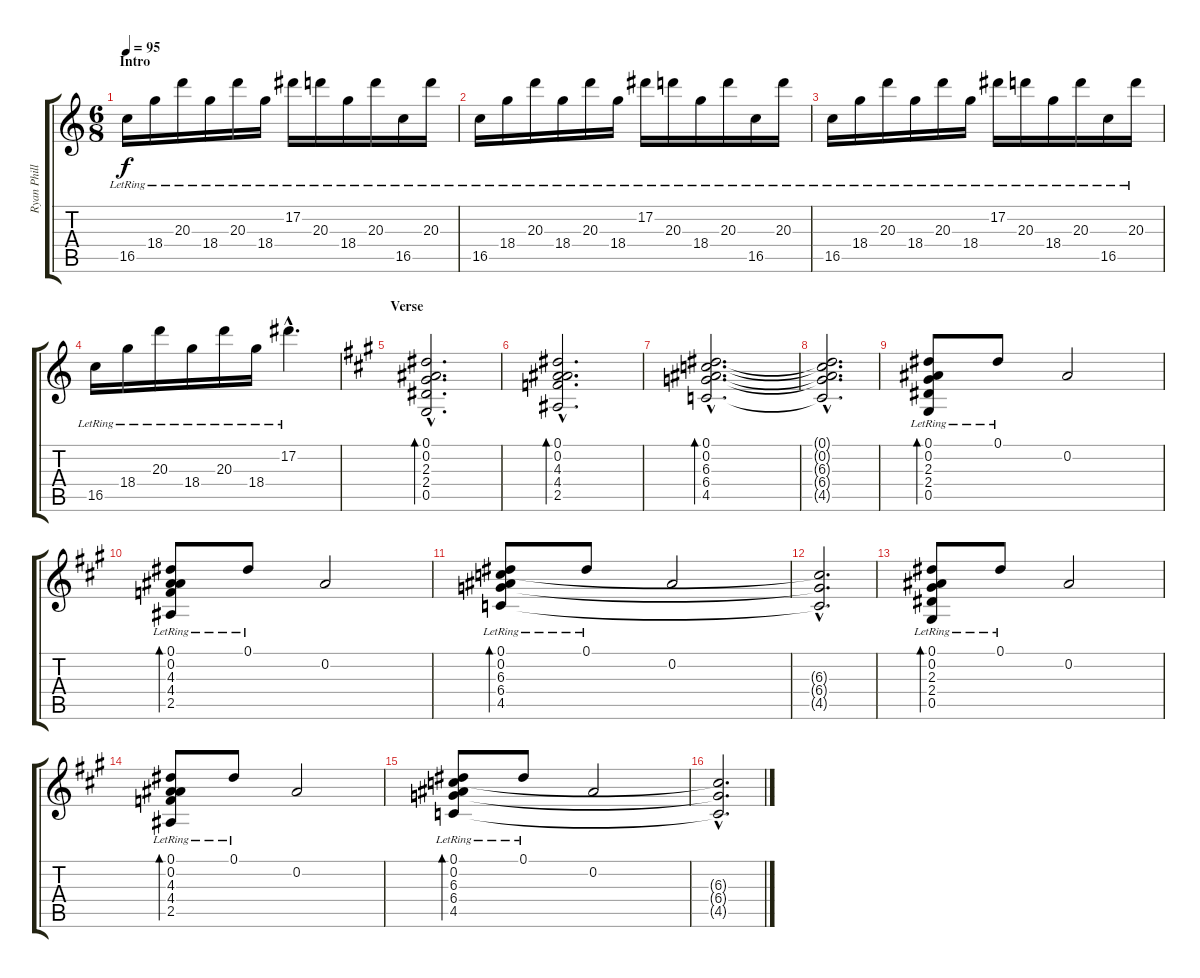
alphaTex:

\track ("Ryan Phillips" "Ryan Phill") {instrument acousticguitarsteel}
\staff {score tabs}
\tuning (Eb4 Bb3 Gb3 Db3 Ab2 Db2) {hide}
\ts (6 8)
\section ("" "Intro")
\tempo 95
\clef g2
\ks c
16.5{lr}.16{dy f instrument acousticguitarsteel} 18.4{lr}.16 20.3{lr}.16 18.4{lr}.16 20.3{lr}.16 18.4{lr}.16 17.2{lr}.16 20.3{lr}.16 18.4{lr}.16 20.3{lr}.16 16.5{lr}.16 20.3{lr}.16 |
16.5{lr}.16 18.4{lr}.16 20.3{lr}.16 18.4{lr}.16 20.3{lr}.16 18.4{lr}.16 17.2{lr}.16 20.3{lr}.16 18.4{lr}.16 20.3{lr}.16 16.5{lr}.16 20.3{lr}.16 |
16.5{lr}.16 18.4{lr}.16 20.3{lr}.16 18.4{lr}.16 20.3{lr}.16 18.4{lr}.16 17.2{lr}.16 20.3{lr}.16 18.4{lr}.16 20.3{lr}.16 16.5{lr}.16 20.3{lr}.16 |
16.5{lr}.16 18.4{lr}.16 20.3{lr}.16 18.4{lr}.16 20.3{lr}.16 18.4{lr}.16 17.2{hac lr}.4{d} |
\section ("" "Verse")
\ks a
(0.1{hac} 0.2{hac} 2.3{hac} 2.4{hac} 0.5{hac}).2{d bd 120} |
(0.1{hac} 0.2{hac} 4.3{hac} 4.4{hac} 2.5{hac}).2{d bd 120} |
(0.1{hac} 0.2{hac} 6.3{hac} 6.4{hac} 4.5{hac}).2{d bd 120} |
(0.1{hac t} 0.2{hac t} 6.3{hac t} 6.4{hac t} 4.5{hac t}).2{d} |
(0.1 0.2{lr} 2.3{lr} 2.4{lr} 0.5{lr}).8{bd 120} 0.1{lr}.8 0.2.2 |
(0.1 0.2{lr} 4.3{lr} 4.4{lr} 2.5{lr}).8{bd 120} 0.1{lr}.8 0.2.2 |
(0.1 0.2{lr} 6.3{lr} 6.4{lr} 4.5{lr}).8{bd 120} 0.1{lr}.8 0.2.2 |
(6.3{hac t} 6.4{hac t} 4.5{hac t}).2{d} |
(0.1 0.2{lr} 2.3{lr} 2.4{lr} 0.5{lr}).8{bd 120} 0.1{lr}.8 0.2.2 |
(0.1 0.2{lr} 4.3{lr} 4.4{lr} 2.5{lr}).8{bd 120} 0.1{lr}.8 0.2.2 |
(0.1 0.2{lr} 6.3{lr} 6.4{lr} 4.5{lr}).8{bd 120} 0.1{lr}.8 0.2.2 |
(6.3{hac t} 6.4{hac t} 4.5{hac t}).2{d}
